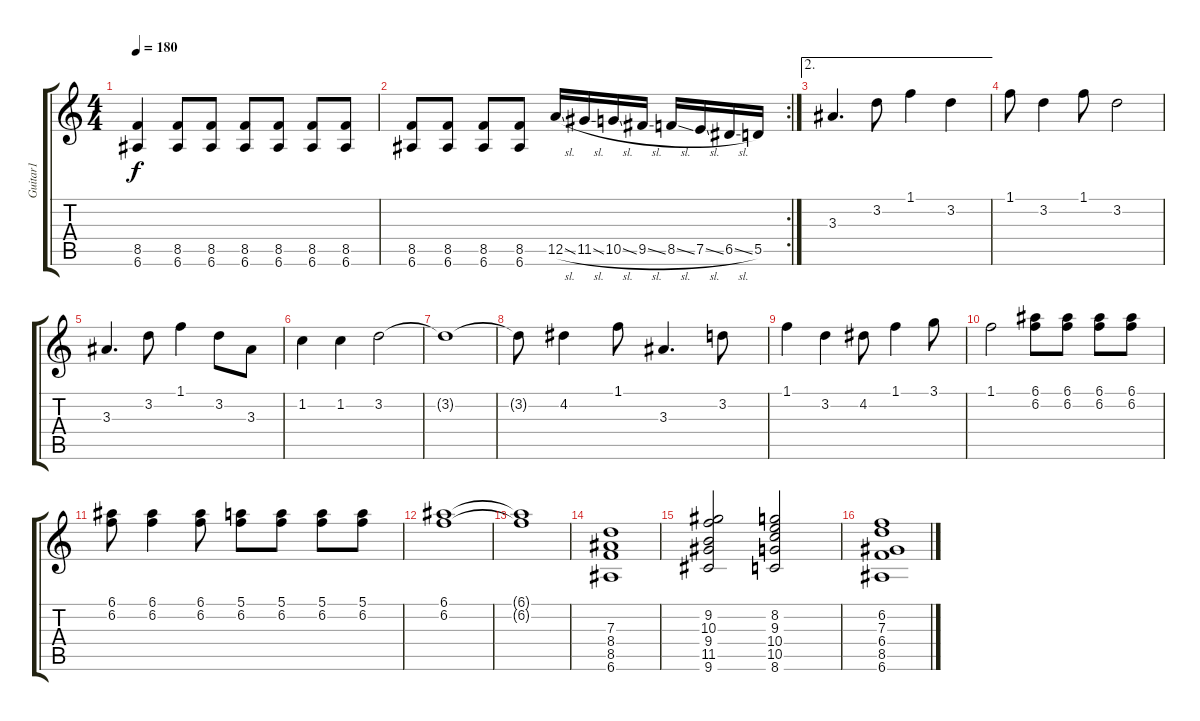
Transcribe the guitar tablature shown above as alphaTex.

\track ("Guitar1" "Guitar1") {instrument overdrivenguitar}
\staff {score tabs}
\tuning (E4 B3 G3 D3 A2 E2) {hide}
\ts (4 4)
\tempo 180
\clef g2
\ks c
(8.5 6.6).4{dy f} (8.5 6.6).8 (8.5 6.6).8 (8.5 6.6).8 (8.5 6.6).8 (8.5 6.6).8 (8.5 6.6).8 |
\rc 2
(8.5 6.6).8 (8.5 6.6).8 (8.5 6.6).8 (8.5 6.6).8 12.5{sl}.16 11.5{sl}.16 10.5{sl}.16 9.5{sl}.16 8.5{sl}.16 7.5{sl}.16 6.5{sl}.16 5.5.16 |
\ae 2
3.3.4{d} 3.2.8 1.1.4 3.2.4 |
1.1.8 3.2.4 1.1.8 3.2.2 |
3.3.4{d} 3.2.8 1.1.4 3.2.8 3.3.8 |
1.2.4 1.2.4 3.2.2 |
3.2{t}.1 |
3.2{t}.8 4.2.4 1.1.8 3.3.4{d} 3.2.8 |
1.1.4 3.2.4 4.2.8 1.1.4 3.1.8 |
1.1.2 (6.1 6.2).8 (6.1 6.2).8 (6.1 6.2).8 (6.1 6.2).8 |
(6.1 6.2).8 (6.1 6.2).4 (6.1 6.2).8 (5.1 6.2).8 (5.1 6.2).8 (5.1 6.2).8 (5.1 6.2).8 |
(6.1 6.2).1 |
(6.1{t} 6.2{t}).1 |
(7.3 8.4 8.5 6.6).1 |
(9.2 10.3 9.4 11.5 9.6).2 (8.2 9.3 10.4 10.5 8.6).2 |
(6.2 7.3 6.4 8.5 6.6).1
